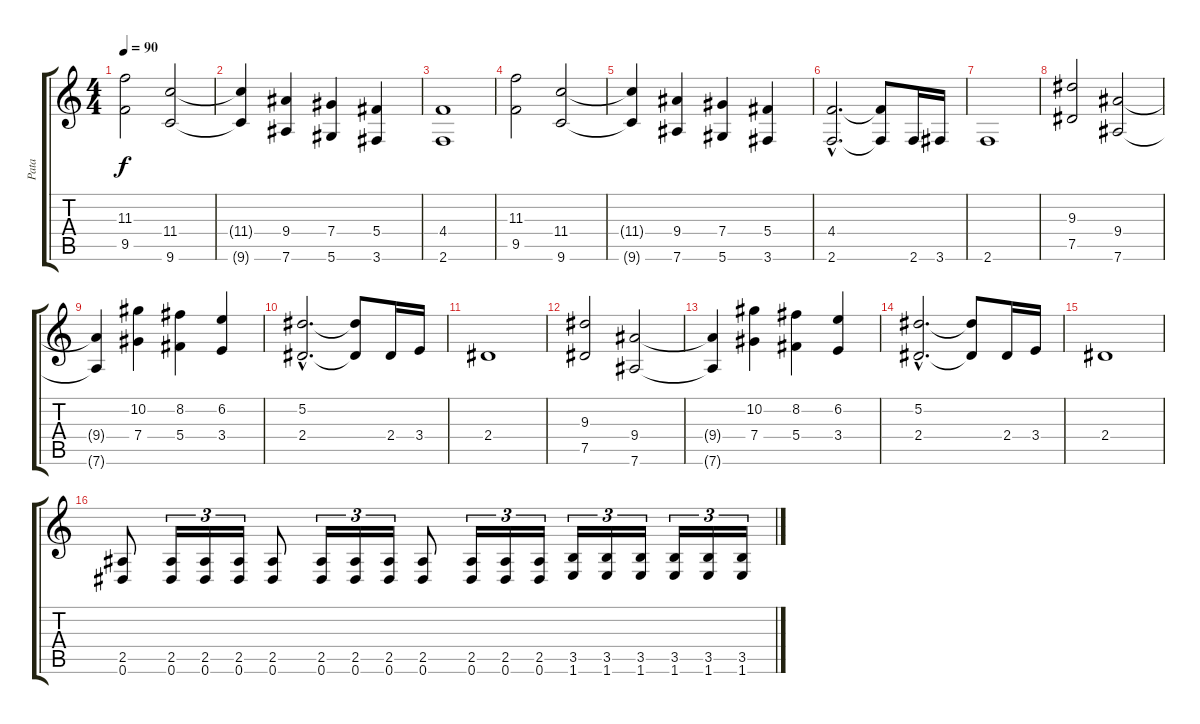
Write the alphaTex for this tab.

\track ("Pata" "Pata") {instrument overdrivenguitar}
\staff {score tabs}
\tuning (Eb4 Bb3 Gb3 Db3 Ab2 Eb2) {hide}
\ts (4 4)
\tempo 90
\clef g2
\ks c
(11.3 9.5).2{dy f} (11.4 9.6).2 |
(11.4{t} 9.6{t}).4 (9.4 7.6).4 (7.4 5.6).4 (5.4 3.6).4 |
(4.4 2.6).1 |
(11.3 9.5).2 (11.4 9.6).2 |
(11.4{t} 9.6{t}).4 (9.4 7.6).4 (7.4 5.6).4 (5.4 3.6).4 |
(4.4{hac} 2.6{hac}).2{d} (4.4{t} 2.6{t}).8 2.6.16 3.6.16 |
2.6.1 |
(9.3 7.5).2 (9.4 7.6).2 |
(9.4{t} 7.6{t}).4 (10.2 7.4).4 (8.2 5.4).4 (6.2 3.4).4 |
(5.2{hac} 2.4{hac}).2{d} (5.2{t} 2.4{t}).8 2.4.16 3.4.16 |
2.4.1 |
(9.3 7.5).2 (9.4 7.6).2 |
(9.4{t} 7.6{t}).4 (10.2 7.4).4 (8.2 5.4).4 (6.2 3.4).4 |
(5.2{hac} 2.4{hac}).2{d} (5.2{t} 2.4{t}).8 2.4.16 3.4.16 |
2.4.1 |
(2.5 0.6).8 (2.5 0.6).16{tu (3 2)} (2.5 0.6).16{tu (3 2)} (2.5 0.6).16{tu (3 2)} (2.5 0.6).8 (2.5 0.6).16{tu (3 2)} (2.5 0.6).16{tu (3 2)} (2.5 0.6).16{tu (3 2)} (2.5 0.6).8 (2.5 0.6).16{tu (3 2)} (2.5 0.6).16{tu (3 2)} (2.5 0.6).16{tu (3 2)} (3.5 1.6).16{tu (3 2)} (3.5 1.6).16{tu (3 2)} (3.5 1.6).16{tu (3 2)} (3.5 1.6).16{tu (3 2)} (3.5 1.6).16{tu (3 2)} (3.5 1.6).16{tu (3 2)}
